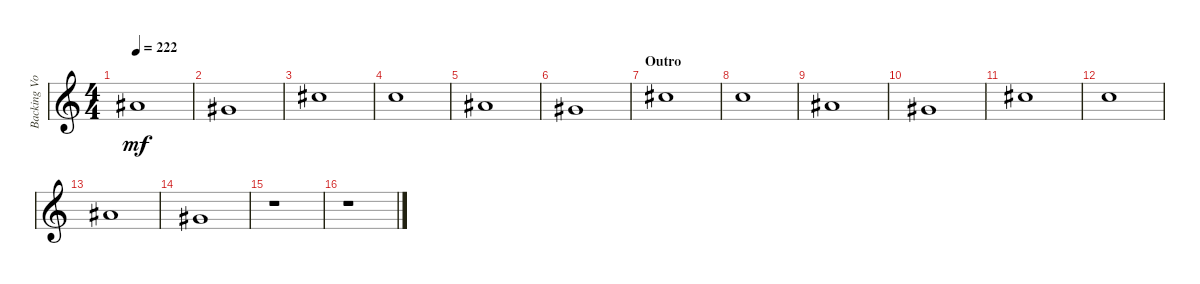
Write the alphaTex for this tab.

\track ("Backing Vocals" "Backing Vo") {instrument voiceoohs}
\staff {score}
\tuning (E4 B3 G3 D3 A2 E2 B1) {hide}
\ts (4 4)
\tempo 222
\clef g2
\ks c
6.1.1{dy mf} |
4.1.1 |
9.1.1 |
8.1.1 |
6.1.1 |
4.1.1 |
\section ("" "Outro")
9.1.1 |
8.1.1 |
6.1.1 |
4.1.1 |
9.1.1 |
8.1.1 |
6.1.1 |
4.1.1 |
r.1 |
r.1
